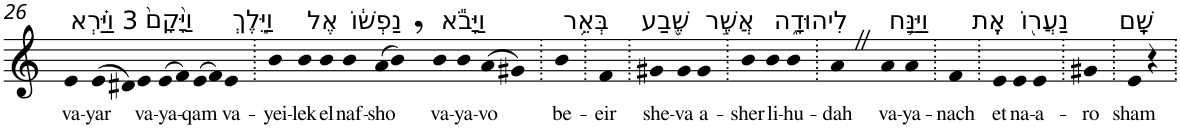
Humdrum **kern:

**kern	**text
*part1	*part1
*staff1	*staff1
*I"Piano	*
*I'Pno	*
!!LO:PB:g=z
*clefG2	*
*k[]	*
=26	=26
!LO:TX:a:t=3 וַיַּ֗רְא	!
!	!LO:LY:b
4e	va-
!	!LO:LY:b
(>8e	-yar
8d#X)	.
!LO:TX:a:t=וַיָּ֙קָם֙	!
!	!LO:LY:b
4e	va-
!	!LO:LY:b
(>8e	-ya-
8f)	.
!	!LO:LY:b
(>8e	-qam
8f)	.
!LO:TX:a:t=וַיֵּ֣לֶךְ	!
!	!LO:LY:b
4e	va-
=27.	=27.
!	!LO:LY:b
4b	-yei-
!	!LO:LY:b
4b	-lek
!LO:TX:a:t=אֶל	!
!	!LO:LY:b
4b	el
!LO:TX:a:t=נַפְשׁ֔וֹ	!
!	!LO:LY:b
4b	naf-
!	!LO:LY:b
(>8a	-sho
8b,)	.
!LO:TX:a:t=וַיָּבֹ֕א	!
!	!LO:LY:b
4b	va-
!	!LO:LY:b
4b	-ya-
!	!LO:LY:b
(>8a	-vo
8g#X)	.
=28.	=28.
!LO:TX:a:t=בְּאֵ֥ר	!
!	!LO:LY:b
4b	be-
=29.	=29.
!	!LO:LY:b
4f	-eir
=30.	=30.
!LO:TX:a:t=שֶׁ֖בַע	!
!	!LO:LY:b
4g#X	she-
!	!LO:LY:b
4g#	-va
!LO:TX:a:t=אֲשֶׁ֣ר	!
!	!LO:LY:b
4g#	a-
=31.	=31.
!	!LO:LY:b
4b	-sher
!LO:TX:a:t=לִיהוּדָ֑ה	!
!	!LO:LY:b
4b	li-
!	!LO:LY:b
4b	-hu-
=32.	=32.
!	!LO:LY:b
4aZ	-dah
!LO:TX:a:t=וַיַּנַּ֥ח	!
!	!LO:LY:b
4a	va-
!	!LO:LY:b
4a	-ya-
=33.	=33.
!	!LO:LY:b
4f	-nach
=34.	=34.
!LO:TX:a:t=אֶֽת	!
!	!LO:LY:b
4e	et
!LO:TX:a:t=נַעֲר֖וֹ	!
!	!LO:LY:b
4e	na-
!	!LO:LY:b
4e	-a-
=35.	=35.
!	!LO:LY:b
4g#X	-ro
=36.	=36.
!LO:TX:a:t=שָֽׁם	!
!	!LO:LY:b
4e	sham
4r	.
=.	=.
*-	*-
